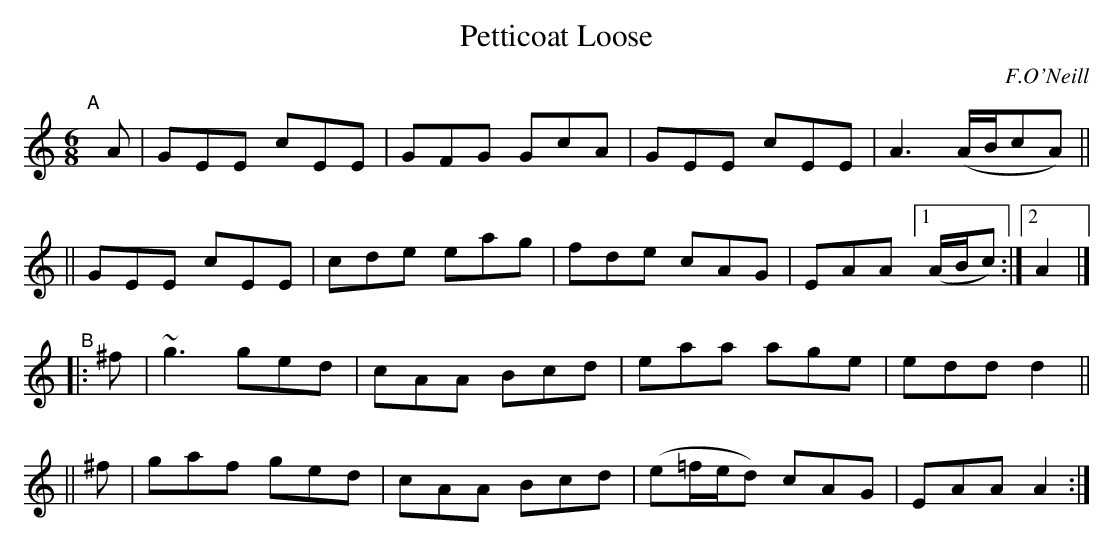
X:1
T: Petticoat Loose
O: F.O'Neill
M: 6/8
L: 1/8
K: Am
"^A"[|] A \
|  GEE cEE | GFG GcA | GEE cEE | A3 (A/B/cA) ||
|| GEE cEE | cde eag | fde cAG | EAA [1 (A/B/c) :|2 A2 |]
"^B"\
|: ^f | ~g3 ged | cAA Bcd | eaa age | edd d2 ||
|| ^f | gaf ged | cAA Bcd | (e=f/e/d) cAG | EAA A2 :|
